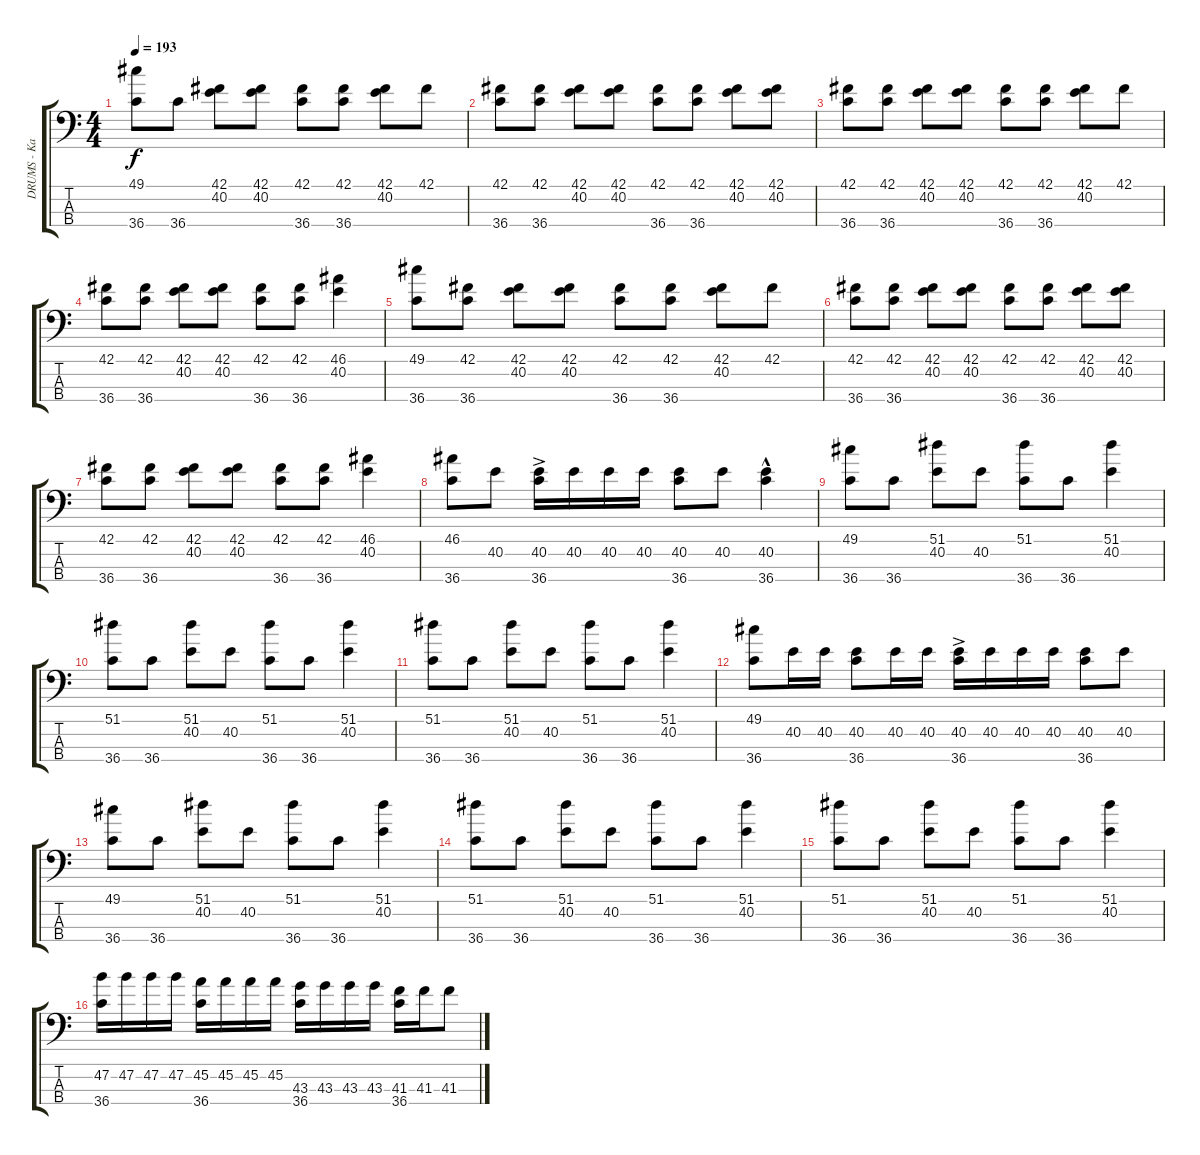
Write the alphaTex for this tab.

\track ("DRUMS - Kamijyo" "DRUMS - Ka") {instrument acousticgrandpiano}
\staff {score tabs}
\tuning (C-1 C-1 C-1 C-1) {hide}
\ts (4 4)
\tempo 193
\clef f4
\ks c
(49.1 36.4).8{dy f} 36.4.8 (42.1 40.2).8 (42.1 40.2).8 (42.1 36.4).8 (42.1 36.4).8 (42.1 40.2).8 42.1.8 |
(42.1 36.4).8 (42.1 36.4).8 (42.1 40.2).8 (42.1 40.2).8 (42.1 36.4).8 (42.1 36.4).8 (42.1 40.2).8 (42.1 40.2).8 |
(42.1 36.4).8 (42.1 36.4).8 (42.1 40.2).8 (42.1 40.2).8 (42.1 36.4).8 (42.1 36.4).8 (42.1 40.2).8 42.1.8 |
(42.1 36.4).8 (42.1 36.4).8 (42.1 40.2).8 (42.1 40.2).8 (42.1 36.4).8 (42.1 36.4).8 (46.1 40.2).4 |
(49.1 36.4).8 (42.1 36.4).8 (42.1 40.2).8 (42.1 40.2).8 (42.1 36.4).8 (42.1 36.4).8 (42.1 40.2).8 42.1.8 |
(42.1 36.4).8 (42.1 36.4).8 (42.1 40.2).8 (42.1 40.2).8 (42.1 36.4).8 (42.1 36.4).8 (42.1 40.2).8 (42.1 40.2).8 |
(42.1 36.4).8 (42.1 36.4).8 (42.1 40.2).8 (42.1 40.2).8 (42.1 36.4).8 (42.1 36.4).8 (46.1 40.2).4 |
(46.1 36.4).8 40.2.8 (40.2{ac} 36.4).16 40.2.16 40.2.16 40.2.16 (40.2 36.4).8 40.2.8 (40.2{hac} 36.4).4 |
(49.1 36.4).8 36.4.8 (51.1 40.2).8 40.2.8 (51.1 36.4).8 36.4.8 (51.1 40.2).4 |
(51.1 36.4).8 36.4.8 (51.1 40.2).8 40.2.8 (51.1 36.4).8 36.4.8 (51.1 40.2).4 |
(51.1 36.4).8 36.4.8 (51.1 40.2).8 40.2.8 (51.1 36.4).8 36.4.8 (51.1 40.2).4 |
(49.1 36.4).8 40.2.16 40.2.16 (40.2 36.4).8 40.2.16 40.2.16 (40.2{ac} 36.4).16 40.2.16 40.2.16 40.2.16 (40.2 36.4).8 40.2.8 |
(49.1 36.4).8 36.4.8 (51.1 40.2).8 40.2.8 (51.1 36.4).8 36.4.8 (51.1 40.2).4 |
(51.1 36.4).8 36.4.8 (51.1 40.2).8 40.2.8 (51.1 36.4).8 36.4.8 (51.1 40.2).4 |
(51.1 36.4).8 36.4.8 (51.1 40.2).8 40.2.8 (51.1 36.4).8 36.4.8 (51.1 40.2).4 |
(47.2 36.4).16 47.2.16 47.2.16 47.2.16 (45.2 36.4).16 45.2.16 45.2.16 45.2.16 (43.3 36.4).16 43.3.16 43.3.16 43.3.16 (41.3 36.4).16 41.3.16 41.3.8
